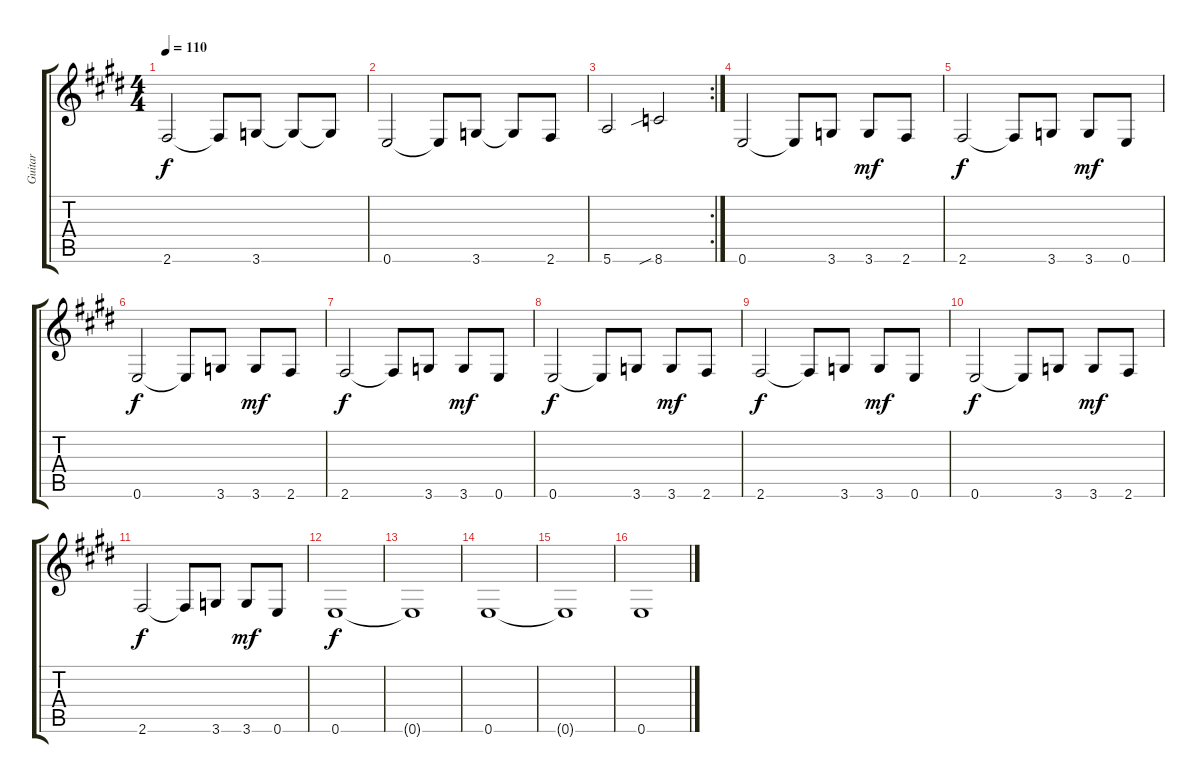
\track ("Guitar" "Guitar") {instrument distortionguitar}
\staff {score tabs}
\tuning (E4 B3 G3 D3 A2 E2) {hide}
\ts (4 4)
\tempo 110
\clef g2
\ks e
2.6.2{dy f} 2.6{t}.8 3.6.8 3.6{t}.8 3.6{t}.8 |
0.6.2 0.6{t}.8 3.6.8 3.6{t}.8 2.6.8 |
\rc 2
5.6.2 8.6{sib}.2 |
0.6.2 0.6{t}.8 3.6.8 3.6.8{dy mf} 2.6.8 |
2.6.2{dy f} 2.6{t}.8 3.6.8 3.6.8{dy mf} 0.6.8 |
0.6.2{dy f} 0.6{t}.8 3.6.8 3.6.8{dy mf} 2.6.8 |
2.6.2{dy f} 2.6{t}.8 3.6.8 3.6.8{dy mf} 0.6.8 |
0.6.2{dy f} 0.6{t}.8 3.6.8 3.6.8{dy mf} 2.6.8 |
2.6.2{dy f} 2.6{t}.8 3.6.8 3.6.8{dy mf} 0.6.8 |
0.6.2{dy f} 0.6{t}.8 3.6.8 3.6.8{dy mf} 2.6.8 |
2.6.2{dy f} 2.6{t}.8 3.6.8 3.6.8{dy mf} 0.6.8 |
0.6.1{dy f} |
0.6{t}.1 |
0.6.1 |
0.6{t}.1 |
0.6.1
